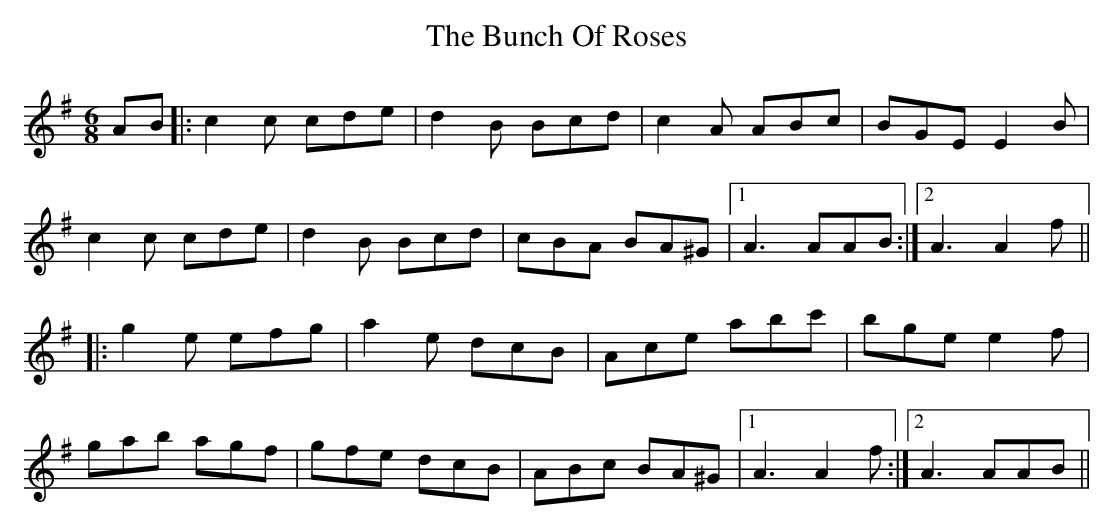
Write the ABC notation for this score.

X:1
T: The Bunch Of Roses
M: 6/8
L: 1/8
K: Ador
AB|:c2c cde|d2B Bcd|c2 A ABc|BGE E2 B|
c2 c cde|d2 B Bcd|cBA BA^G|1 A3 AAB:|2 A3 A2 f||
|:g2e efg|a2e dcB|Ace abc'|bge e2f|
gab agf|gfe dcB|ABc BA^G|1 A3 A2f:|2 A3 AAB||
